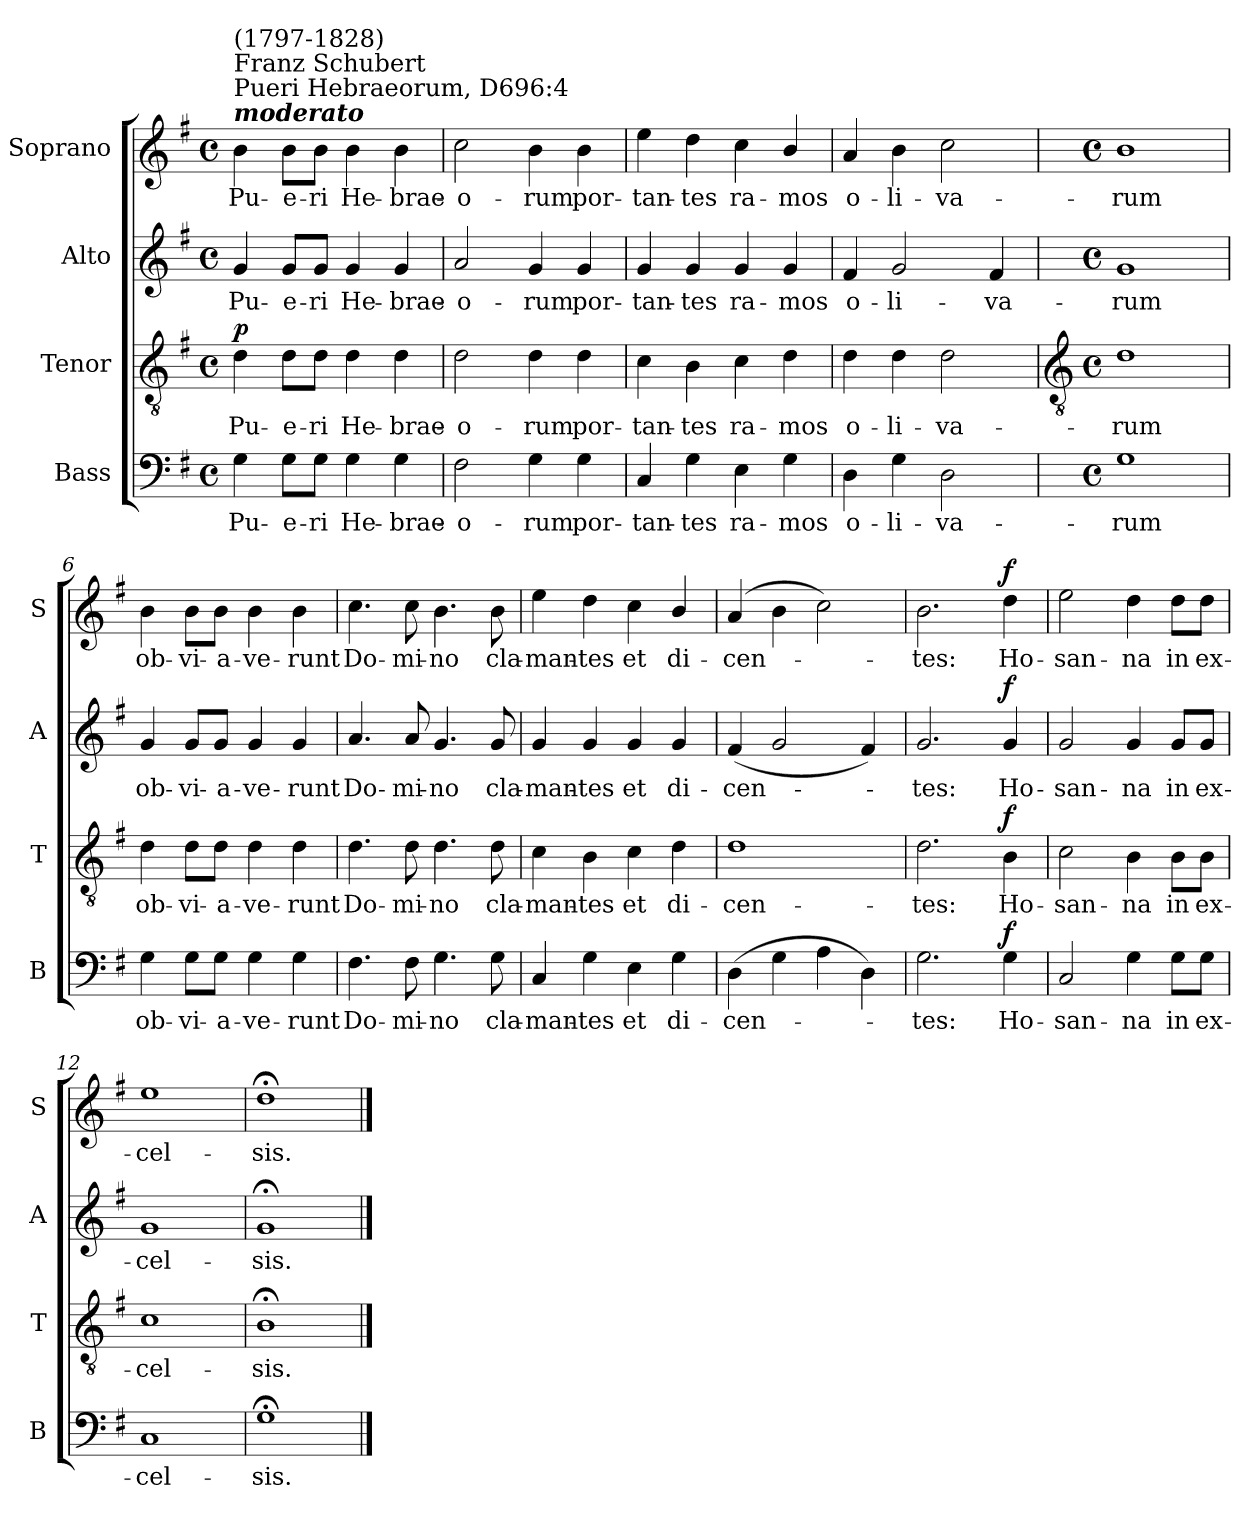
**kern	**text	**dynam	**kern	**text	**dynam	**kern	**text	**dynam	**kern	**text	**dynam
*part4	*part4	*part4	*part3	*part3	*part3	*part2	*part2	*part2	*part1	*part1	*part1
*staff4	*staff4	*staff4	*staff3	*staff3	*staff3	*staff2	*staff2	*staff2	*staff1	*staff1	*staff1
*I"Bass	*	*	*I"Tenor	*	*	*I"Alto	*	*	*I"Soprano	*	*
*I'B	*	*	*I'T	*	*	*I'A	*	*	*I'S	*	*
*clefF4	*	*	*clefGv2	*	*	*clefG2	*	*	*clefG2	*	*
*k[f#]	*	*	*k[f#]	*	*	*k[f#]	*	*	*k[f#]	*	*
*G:	*	*	*G:	*	*	*G:	*	*	*G:	*	*
*M4/4	*	*	*M4/4	*	*	*M4/4	*	*	*M4/4	*	*
*met(c)	*	*	*met(c)	*	*	*met(c)	*	*	*met(c)	*	*
*MM96	*	*	*MM96	*	*	*MM96	*	*	*MM96	*	*
=1	=1	=1	=1	=1	=1	=1	=1	=1	=1	=1	=1
!	!	!	!	!	!	!	!	!	!LO:TX:a:Bi:t=moderato	!	!
!	!	!	!	!	!	!	!	!	!LO:TX:a:t=Pueri Hebraeorum, D696&colon;4	!	!
!	!	!	!	!	!	!	!	!	!LO:TX:a:t=Franz Schubert	!	!
!	!	!	!	!	!	!	!	!	!LO:TX:a:t=(1797-1828)	!	!
!	!LO:LY:b	!	!	!LO:LY:b	!LO:DY:b	!	!LO:LY:b	!	!	!LO:LY:b	!
4G\	Pu-	.	4d\	Pu-	p	4g/	Pu-	.	4b\	Pu-	.
!	!LO:LY:b	!	!	!LO:LY:b	!	!	!LO:LY:b	!	!	!LO:LY:b	!
8G\L	-e-	.	8d\L	-e-	.	8g/L	-e-	.	8b\L	-e-	.
!	!LO:LY:b	!	!	!LO:LY:b	!	!	!LO:LY:b	!	!	!LO:LY:b	!
8G\J	-ri	.	8d\J	-ri	.	8g/J	-ri	.	8b\J	-ri	.
!	!LO:LY:b	!	!	!LO:LY:b	!	!	!LO:LY:b	!	!	!LO:LY:b	!
4G\	He-	.	4d\	He-	.	4g/	He-	.	4b\	He-	.
!	!LO:LY:b	!	!	!LO:LY:b	!	!	!LO:LY:b	!	!	!LO:LY:b	!
4G\	-brae-	.	4d\	-brae-	.	4g/	-brae-	.	4b\	-brae-	.
=2	=2	=2	=2	=2	=2	=2	=2	=2	=2	=2	=2
!	!LO:LY:b	!	!	!LO:LY:b	!	!	!LO:LY:b	!	!	!LO:LY:b	!
2F#\	-o-	.	2d\	-o-	.	2a/	-o-	.	2cc\	-o-	.
!	!LO:LY:b	!	!	!LO:LY:b	!	!	!LO:LY:b	!	!	!LO:LY:b	!
4G\	-rum	.	4d\	-rum	.	4g/	-rum	.	4b\	-rum	.
!	!LO:LY:b	!	!	!LO:LY:b	!	!	!LO:LY:b	!	!	!LO:LY:b	!
4G\	por-	.	4d\	por-	.	4g/	por-	.	4b\	por-	.
=3	=3	=3	=3	=3	=3	=3	=3	=3	=3	=3	=3
!	!LO:LY:b	!	!	!LO:LY:b	!	!	!LO:LY:b	!	!	!LO:LY:b	!
4C/	-tan-	.	4c\	-tan-	.	4g/	-tan-	.	4ee\	-tan-	.
!	!LO:LY:b	!	!	!LO:LY:b	!	!	!LO:LY:b	!	!	!LO:LY:b	!
4G\	-tes	.	4B\	-tes	.	4g/	-tes	.	4dd\	-tes	.
!	!LO:LY:b	!	!	!LO:LY:b	!	!	!LO:LY:b	!	!	!LO:LY:b	!
4E\	ra-	.	4c\	ra-	.	4g/	ra-	.	4cc\	ra-	.
!	!LO:LY:b	!	!	!LO:LY:b	!	!	!LO:LY:b	!	!	!LO:LY:b	!
4G\	-mos	.	4d\	-mos	.	4g/	-mos	.	4b/	-mos	.
=4	=4	=4	=4	=4	=4	=4	=4	=4	=4	=4	=4
!	!LO:LY:b	!	!	!LO:LY:b	!	!	!LO:LY:b	!	!	!LO:LY:b	!
4D\	o-	.	4d\	o-	.	4f#/	o-	.	4a/	o-	.
!	!LO:LY:b	!	!	!LO:LY:b	!	!	!LO:LY:b	!	!	!LO:LY:b	!
4G\	-li-	.	4d\	-li-	.	2g/	-li-	.	4b\	-li-	.
!	!LO:LY:b	!	!	!LO:LY:b	!	!	!	!	!	!LO:LY:b	!
2D\	-va-	.	2d\	-va-	.	.	.	.	2cc\	-va-	.
!	!	!	!	!	!	!	!LO:LY:b	!	!	!	!
.	.	.	.	.	.	4f#/	-va-	.	.	.	.
!!LO:LB:g=z
=5	=5	=5	=5	=5	=5	=5	=5	=5	=5	=5	=5
*	*	*	*clefGv2	*	*	*	*	*	*	*	*
*M4/4	*	*	*M4/4	*	*	*M4/4	*	*	*M4/4	*	*
*met(c)	*	*	*met(c)	*	*	*met(c)	*	*	*met(c)	*	*
!	!LO:LY:b	!	!	!LO:LY:b	!	!	!LO:LY:b	!	!	!LO:LY:b	!
1G	-rum	.	1d	-rum	.	1g	-rum	.	1b	-rum	.
=6	=6	=6	=6	=6	=6	=6	=6	=6	=6	=6	=6
!	!LO:LY:b	!	!	!LO:LY:b	!	!	!LO:LY:b	!	!	!LO:LY:b	!
4G\	ob-	.	4d\	ob-	.	4g/	ob-	.	4b\	ob-	.
!	!LO:LY:b	!	!	!LO:LY:b	!	!	!LO:LY:b	!	!	!LO:LY:b	!
8G\L	-vi-	.	8d\L	-vi-	.	8g/L	-vi-	.	8b\L	-vi-	.
!	!LO:LY:b	!	!	!LO:LY:b	!	!	!LO:LY:b	!	!	!LO:LY:b	!
8G\J	-a-	.	8d\J	-a-	.	8g/J	-a-	.	8b\J	-a-	.
!	!LO:LY:b	!	!	!LO:LY:b	!	!	!LO:LY:b	!	!	!LO:LY:b	!
4G\	-ve-	.	4d\	-ve-	.	4g/	-ve-	.	4b\	-ve-	.
!	!LO:LY:b	!	!	!LO:LY:b	!	!	!LO:LY:b	!	!	!LO:LY:b	!
4G\	-runt	.	4d\	-runt	.	4g/	-runt	.	4b\	-runt	.
=7	=7	=7	=7	=7	=7	=7	=7	=7	=7	=7	=7
!	!LO:LY:b	!	!	!LO:LY:b	!	!	!LO:LY:b	!	!	!LO:LY:b	!
4.F#\	Do-	.	4.d\	Do-	.	4.a/	Do-	.	4.cc\	Do-	.
!	!LO:LY:b	!	!	!LO:LY:b	!	!	!LO:LY:b	!	!	!LO:LY:b	!
8F#\	-mi-	.	8d\	-mi-	.	8a/	-mi-	.	8cc\	-mi-	.
!	!LO:LY:b	!	!	!LO:LY:b	!	!	!LO:LY:b	!	!	!LO:LY:b	!
4.G\	-no	.	4.d\	-no	.	4.g/	-no	.	4.b\	-no	.
!	!LO:LY:b	!	!	!LO:LY:b	!	!	!LO:LY:b	!	!	!LO:LY:b	!
8G\	cla-	.	8d\	cla-	.	8g/	cla-	.	8b\	cla-	.
=8	=8	=8	=8	=8	=8	=8	=8	=8	=8	=8	=8
!	!LO:LY:b	!	!	!LO:LY:b	!	!	!LO:LY:b	!	!	!LO:LY:b	!
4C/	-man-	.	4c\	-man-	.	4g/	-man-	.	4ee\	-man-	.
!	!LO:LY:b	!	!	!LO:LY:b	!	!	!LO:LY:b	!	!	!LO:LY:b	!
4G\	-tes	.	4B\	-tes	.	4g/	-tes	.	4dd\	-tes	.
!	!LO:LY:b	!	!	!LO:LY:b	!	!	!LO:LY:b	!	!	!LO:LY:b	!
4E\	et	.	4c\	et	.	4g/	et	.	4cc\	et	.
!	!LO:LY:b	!	!	!LO:LY:b	!	!	!LO:LY:b	!	!	!LO:LY:b	!
4G\	di-	.	4d\	di-	.	4g/	di-	.	4b/	di-	.
!!LO:PB:g=z
=9	=9	=9	=9	=9	=9	=9	=9	=9	=9	=9	=9
!	!LO:LY:b	!	!	!LO:LY:b	!	!	!LO:LY:b	!	!	!LO:LY:b	!
(>4D\	-cen-	.	1d	-cen-	.	(<4f#/	-cen-	.	(>4a/	-cen-	.
4G\	.	.	.	.	.	2g/	.	.	4b\	.	.
4A\	.	.	.	.	.	.	.	.	2cc\)	.	.
4D\)	.	.	.	.	.	4f#/)	.	.	.	.	.
=10	=10	=10	=10	=10	=10	=10	=10	=10	=10	=10	=10
!	!LO:LY:b	!	!	!LO:LY:b	!	!	!LO:LY:b	!	!	!LO:LY:b	!
2.G\	tes:	.	2.d\	-tes:	.	2.g/	tes:	.	2.b\	tes:	.
!	!LO:LY:b	!LO:DY:b	!	!LO:LY:b	!LO:DY:b	!	!LO:LY:b	!LO:DY:b	!	!LO:LY:b	!LO:DY:b
4G\	Ho-	f	4B\	Ho-	f	4g/	Ho-	f	4dd\	Ho-	f
=11	=11	=11	=11	=11	=11	=11	=11	=11	=11	=11	=11
!	!LO:LY:b	!	!	!LO:LY:b	!	!	!LO:LY:b	!	!	!LO:LY:b	!
2C/	-san-	.	2c\	-san-	.	2g/	-san-	.	2ee\	-san-	.
!	!LO:LY:b	!	!	!LO:LY:b	!	!	!LO:LY:b	!	!	!LO:LY:b	!
4G\	-na	.	4B\	-na	.	4g/	-na	.	4dd\	-na	.
!	!LO:LY:b	!	!	!LO:LY:b	!	!	!LO:LY:b	!	!	!LO:LY:b	!
8G\L	in	.	8B\L	in	.	8g/L	in	.	8dd\L	in	.
!	!LO:LY:b	!	!	!LO:LY:b	!	!	!LO:LY:b	!	!	!LO:LY:b	!
8G\J	ex-	.	8B\J	ex-	.	8g/J	ex-	.	8dd\J	ex-	.
=12	=12	=12	=12	=12	=12	=12	=12	=12	=12	=12	=12
!	!LO:LY:b	!	!	!LO:LY:b	!	!	!LO:LY:b	!	!	!LO:LY:b	!
1C	-cel-	.	1c	-cel-	.	1g	-cel-	.	1ee	-cel-	.
=13	=13	=13	=13	=13	=13	=13	=13	=13	=13	=13	=13
!	!LO:LY:b	!	!	!LO:LY:b	!	!	!LO:LY:b	!	!	!LO:LY:b	!
1G;<	-sis.	.	1B;<	-sis.	.	1g;<	-sis.	.	1dd;<	-sis.	.
==	==	==	==	==	==	==	==	==	==	==	==
*-	*-	*-	*-	*-	*-	*-	*-	*-	*-	*-	*-
